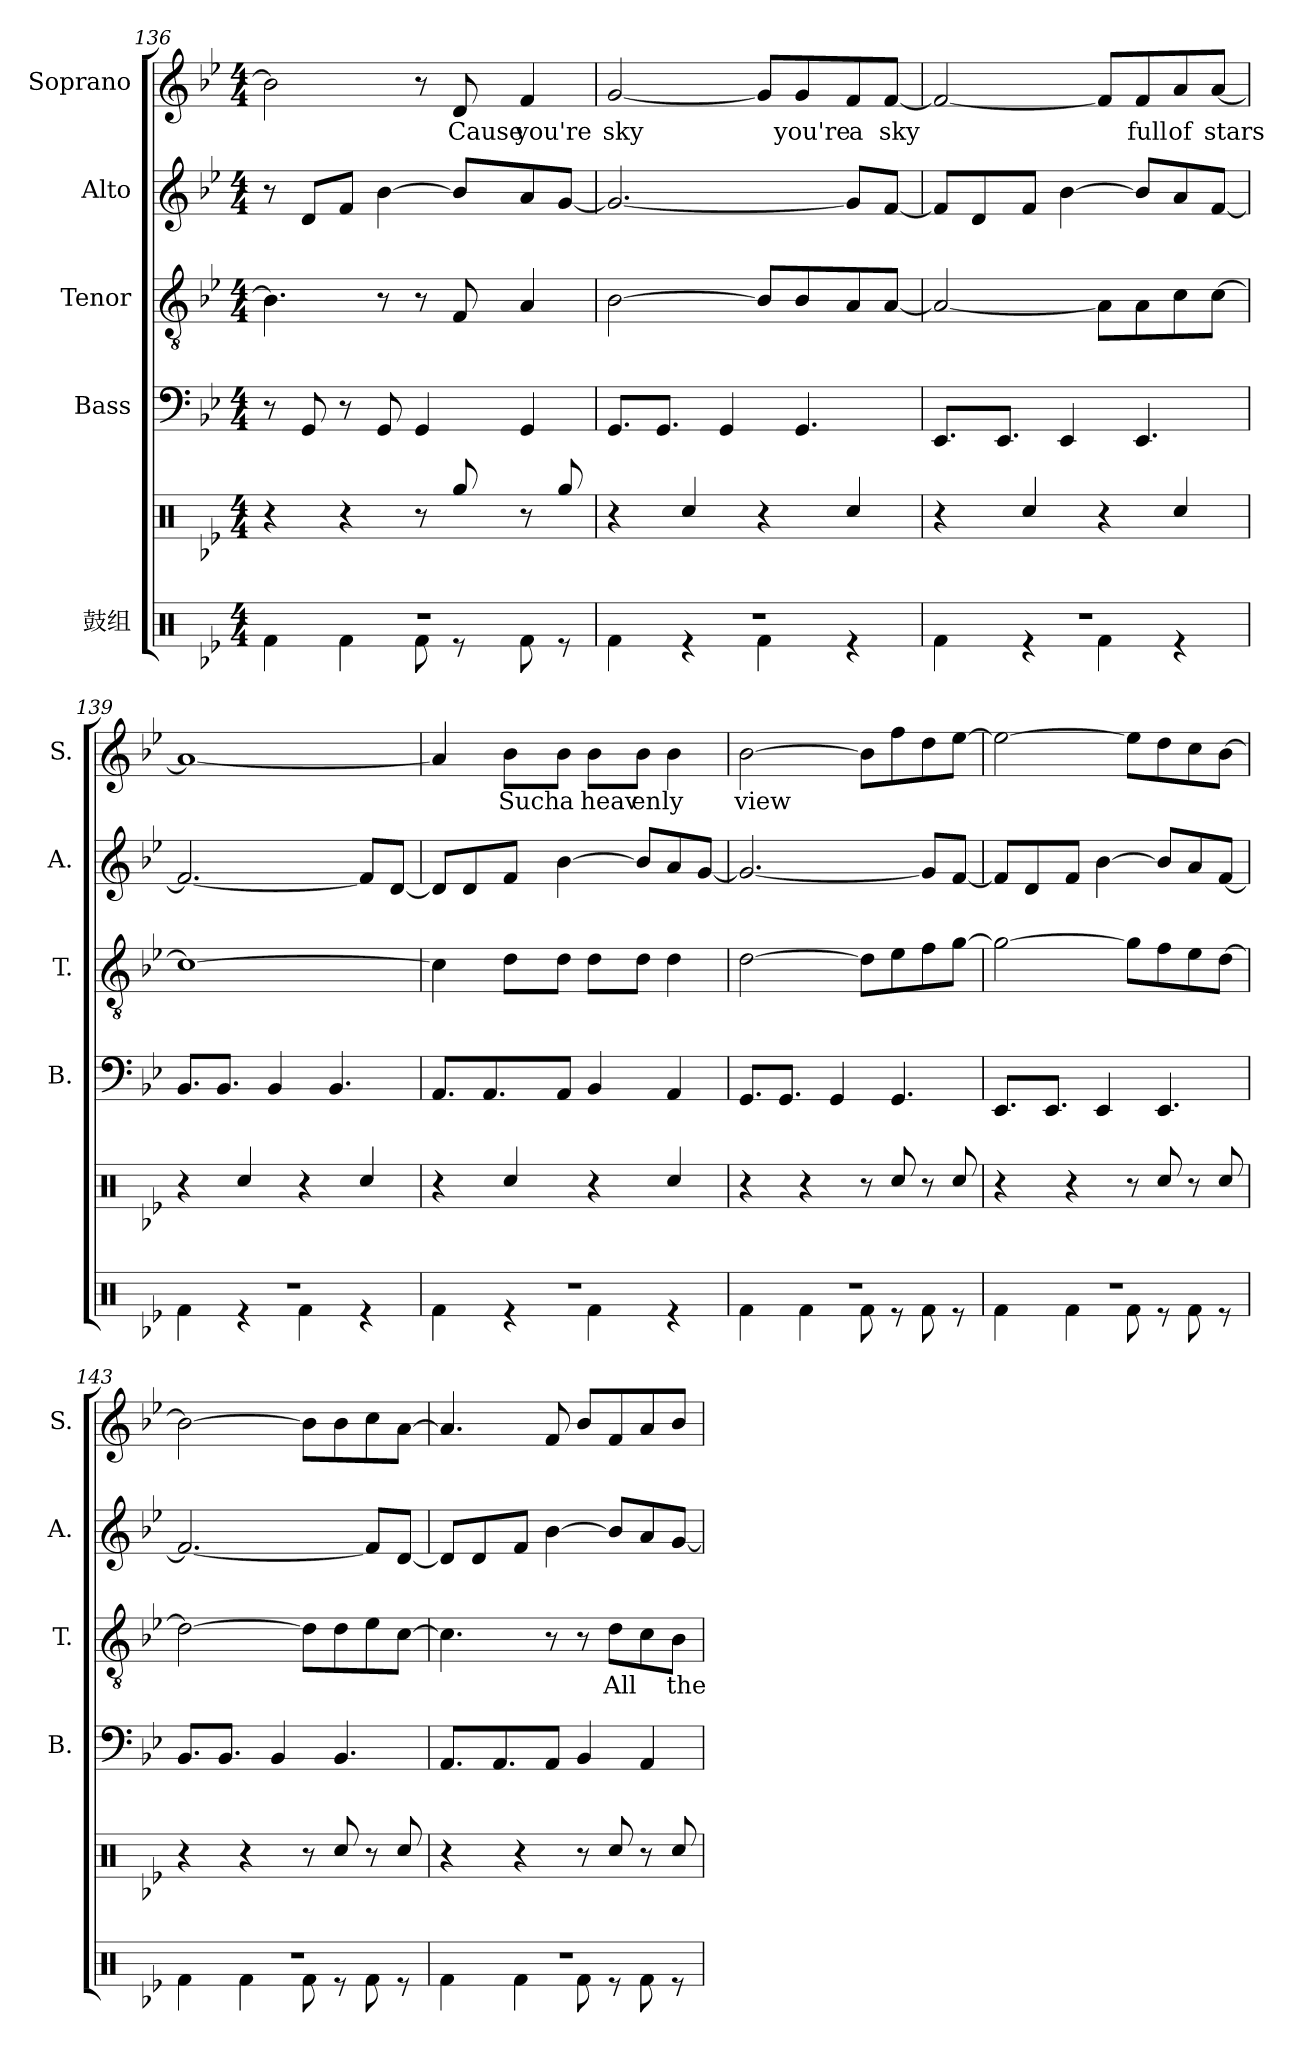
**kern	**kern	**kern	**kern	**text	**kern	**kern	**text
*part5	*part5	*part4	*part3	*part3	*part2	*part1	*part1
*staff6	*staff5	*staff4	*staff3	*staff3	*staff2	*staff1	*staff1
*I"鼓组	*	*I"Bass	*I"Tenor	*	*I"Alto	*I"Soprano	*
*	*	*I'B.	*I'T.	*	*I'A.	*I'S.	*
*clefX	*clefX	*clefF4	*clefGv2	*	*clefG2	*clefG2	*
*k[b-e-]	*k[b-e-]	*k[b-e-]	*k[b-e-]	*	*k[b-e-]	*k[b-e-]	*
*M4/4	*M4/4	*M4/4	*M4/4	*	*M4/4	*M4/4	*
=136	=136	=136	=136	=136	=136	=136	=136
*^	*	*	*	*	*	*	*
1r	4Rf\	4r	8r	4.B-\]	.	8r	2b-\]	.
.	.	.	8GG/	.	.	8d/L	.	.
.	4Rf\	4r	8r	.	.	8f/J	.	.
.	.	.	8GG/	8r	.	[4b-\	.	.
.	8Rf\	8r	4GG/	8r	.	.	8r	.
.	8r	8Rgg/	.	8F/	.	8b-/L]	8d/	Cause
.	8Rf\	8r	4GG/	4A/	.	8a/	4f/	you're
.	8r	8Rgg/	.	.	.	[8g/J	.	.
=137	=137	=137	=137	=137	=137	=137	=137	=137
1r	4Rf\	4r	8.GG/L	[2B-\	.	2.g/_	[2g/	sky
.	.	.	8.GG/J	.	.	.	.	.
.	4r	4Rcc/	.	.	.	.	.	.
.	.	.	4GG/	.	.	.	.	.
.	4Rf\	4r	.	8B-/L]	.	.	8g/L]	.
.	.	.	4.GG/	8B-/	.	.	8g/	you're
.	4r	4Rcc/	.	8A/	.	8g/L]	8f/	a
.	.	.	.	[8A/J	.	[8f/J	[8f/J	sky
!!LO:LB:g=z
=138	=138	=138	=138	=138	=138	=138	=138	=138
1r	4Rf\	4r	8.EE-/L	2A/_	.	8f/L]	2f/_	.
.	.	.	.	.	.	8d/	.	.
.	.	.	8.EE-/J	.	.	.	.	.
.	4r	4Rcc/	.	.	.	8f/J	.	.
.	.	.	4EE-/	.	.	[4b-\	.	.
.	4Rf\	4r	.	8A\L]	.	.	8f/L]	.
.	.	.	4.EE-/	8A\	.	8b-/L]	8f/	full
.	4r	4Rcc/	.	8c\	.	8a/	8a/	of
.	.	.	.	[8c\J	.	[8f/J	[8a/J	stars
=139	=139	=139	=139	=139	=139	=139	=139	=139
1r	4Rf\	4r	8.BB-/L	1c_	.	2.f/_	1a_	.
.	.	.	8.BB-/J	.	.	.	.	.
.	4r	4Rcc/	.	.	.	.	.	.
.	.	.	4BB-/	.	.	.	.	.
.	4Rf\	4r	.	.	.	.	.	.
.	.	.	4.BB-/	.	.	.	.	.
.	4r	4Rcc/	.	.	.	8f/L]	.	.
.	.	.	.	.	.	[8d/J	.	.
=140	=140	=140	=140	=140	=140	=140	=140	=140
1r	4Rf\	4r	8.AA/L	4c\]	.	8d/L]	4a/]	.
.	.	.	.	.	.	8d/	.	.
.	.	.	8.AA/	.	.	.	.	.
.	4r	4Rcc/	.	8d\L	.	8f/J	8b-\L	Such
.	.	.	8AA/J	8d\J	.	[4b-\	8b-\J	a
.	4Rf\	4r	4BB-/	8d\L	.	.	8b-\L	heav
.	.	.	.	8d\J	.	8b-/L]	8b-\J	en
.	4r	4Rcc/	4AA/	4d\	.	8a/	4b-\	ly
.	.	.	.	.	.	[8g/J	.	.
=141	=141	=141	=141	=141	=141	=141	=141	=141
1r	4Rf\	4r	8.GG/L	[2d\	.	2.g/_	[2b-\	view
.	.	.	8.GG/J	.	.	.	.	.
.	4Rf\	4r	.	.	.	.	.	.
.	.	.	4GG/	.	.	.	.	.
.	8Rf\	8r	.	8d\L]	.	.	8b-\L]	.
.	8r	8Rcc/	4.GG/	8e-\	.	.	8ff\	.
.	8Rf\	8r	.	8f\	.	8g/L]	8dd\	.
.	8r	8Rcc/	.	[8g\J	.	[8f/J	[8ee-\J	.
!!LO:PB:g=z
=142	=142	=142	=142	=142	=142	=142	=142	=142
1r	4Rf\	4r	8.EE-/L	2g\_	.	8f/L]	2ee-\_	.
.	.	.	.	.	.	8d/	.	.
.	.	.	8.EE-/J	.	.	.	.	.
.	4Rf\	4r	.	.	.	8f/J	.	.
.	.	.	4EE-/	.	.	[4b-\	.	.
.	8Rf\	8r	.	8g\L]	.	.	8ee-\L]	.
.	8r	8Rcc/	4.EE-/	8f\	.	8b-/L]	8dd\	.
.	8Rf\	8r	.	8e-\	.	8a/	8cc\	.
.	8r	8Rcc/	.	[8d\J	.	[8f/J	[8b-\J	.
=143	=143	=143	=143	=143	=143	=143	=143	=143
1r	4Rf\	4r	8.BB-/L	2d\_	.	2.f/_	2b-\_	.
.	.	.	8.BB-/J	.	.	.	.	.
.	4Rf\	4r	.	.	.	.	.	.
.	.	.	4BB-/	.	.	.	.	.
.	8Rf\	8r	.	8d\L]	.	.	8b-\L]	.
.	8r	8Rcc/	4.BB-/	8d\	.	.	8b-\	.
.	8Rf\	8r	.	8e-\	.	8f/L]	8cc\	.
.	8r	8Rcc/	.	[8c\J	.	[8d/J	[8a\J	.
=144	=144	=144	=144	=144	=144	=144	=144	=144
1r	4Rf\	4r	8.AA/L	4.c\]	.	8d/L]	4.a/]	.
.	.	.	.	.	.	8d/	.	.
.	.	.	8.AA/	.	.	.	.	.
.	4Rf\	4r	.	.	.	8f/J	.	.
.	.	.	8AA/J	8r	.	[4b-\	8f/	.
.	8Rf\	8r	4BB-/	8r	.	.	8b-/L	.
.	8r	8Rcc/	.	8d\L	All	8b-/L]	8f/	.
.	8Rf\	8r	4AA/	8c\	.	8a/	8a/	.
.	8r	8Rcc/	.	8B-\J	the	[8g/J	8b-/J	.
*v	*v	*	*	*	*	*	*	*
=	=	=	=	=	=	=	=
*-	*-	*-	*-	*-	*-	*-	*-
